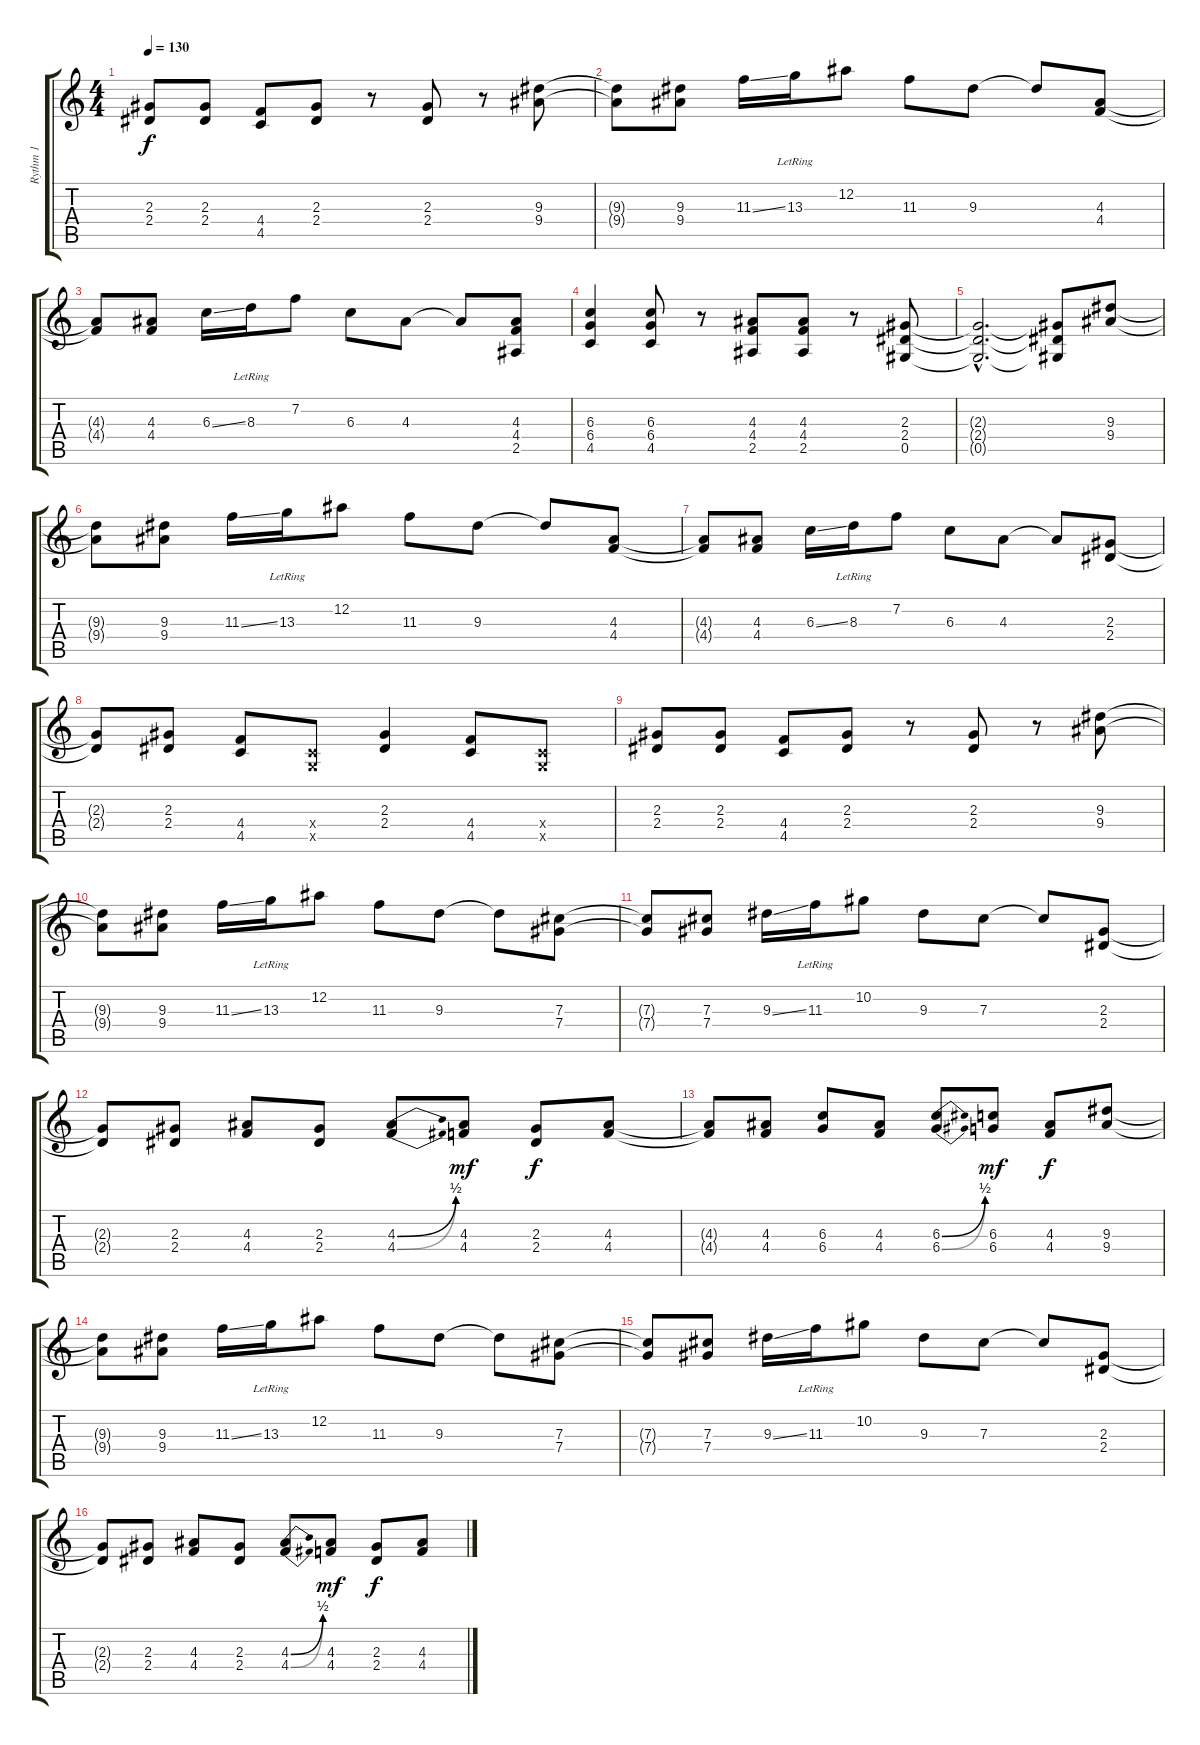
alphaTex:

\track ("Rythm 1" "Rythm 1") {instrument overdrivenguitar}
\staff {score tabs}
\tuning (Eb4 Bb3 Gb3 Db3 Ab2 Eb2) {hide}
\ts (4 4)
\tempo 130
\clef g2
\ks c
(2.3 2.4).8{dy f} (2.3 2.4).8 (4.4 4.5).8 (2.3 2.4).8 r.8 (2.3 2.4).8 r.8 (9.3 9.4).8 |
(9.3{t} 9.4{t}).8 (9.3 9.4).8 11.3{ss}.16 13.3{lr}.16 12.2.8 11.3.8 9.3.8 9.3{t}.8 (4.3 4.4).8 |
(4.3{t} 4.4{t}).8 (4.3 4.4).8 6.3{ss}.16 8.3{lr}.16 7.2.8 6.3.8 4.3.8 4.3{t}.8 (4.3 4.4 2.5).8 |
(6.3 6.4 4.5).4 (6.3 6.4 4.5).8 r.8 (4.3 4.4 2.5).8 (4.3 4.4 2.5).8 r.8 (2.3 2.4 0.5).8 |
(2.3{hac t} 2.4{hac t} 0.5{hac t}).2{d} (2.3{t} 2.4{t} 0.5{t}).8 (9.3 9.4).8 |
(9.3{t} 9.4{t}).8 (9.3 9.4).8 11.3{ss}.16 13.3{lr}.16 12.2.8 11.3.8 9.3.8 9.3{t}.8 (4.3 4.4).8 |
(4.3{t} 4.4{t}).8 (4.3 4.4).8 6.3{ss}.16 8.3{lr}.16 7.2.8 6.3.8 4.3.8 4.3{t}.8 (2.3 2.4).8 |
(2.3{t} 2.4{t}).8 (2.3 2.4).8 (4.4 4.5).8 (-1.4{x} -1.5{x}).8 (2.3 2.4).4 (4.4 4.5).8 (-1.4{x} -1.5{x}).8 |
(2.3 2.4).8 (2.3 2.4).8 (4.4 4.5).8 (2.3 2.4).8 r.8 (2.3 2.4).8 r.8 (9.3 9.4).8 |
(9.3{t} 9.4{t}).8 (9.3 9.4).8 11.3{ss}.16 13.3{lr}.16 12.2.8 11.3.8 9.3.8 9.3{t}.8 (7.3 7.4).8 |
(7.3{t} 7.4{t}).8 (7.3 7.4).8 9.3{ss}.16 11.3{lr}.16 10.2.8 9.3.8 7.3.8 7.3{t}.8 (2.3 2.4).8 |
(2.3{t} 2.4{t}).8 (2.3 2.4).8 (4.3 4.4).8 (2.3 2.4).8 (4.3{be (bend 0 0 60 2)} 4.4{be (bend 0 0 60 2)}).8 (4.3 4.4).8{dy mf} (2.3 2.4).8{dy f} (4.3 4.4).8 |
(4.3{t} 4.4{t}).8 (4.3 4.4).8 (6.3 6.4).8 (4.3 4.4).8 (6.3{be (bend 0 0 60 2)} 6.4{be (bend 0 0 60 2)}).8 (6.3 6.4).8{dy mf} (4.3 4.4).8{dy f} (9.3 9.4).8 |
(9.3{t} 9.4{t}).8 (9.3 9.4).8 11.3{ss}.16 13.3{lr}.16 12.2.8 11.3.8 9.3.8 9.3{t}.8 (7.3 7.4).8 |
(7.3{t} 7.4{t}).8 (7.3 7.4).8 9.3{ss}.16 11.3{lr}.16 10.2.8 9.3.8 7.3.8 7.3{t}.8 (2.3 2.4).8 |
(2.3{t} 2.4{t}).8 (2.3 2.4).8 (4.3 4.4).8 (2.3 2.4).8 (4.3{be (bend 0 0 60 2)} 4.4{be (bend 0 0 60 2)}).8 (4.3 4.4).8{dy mf} (2.3 2.4).8{dy f} (4.3 4.4).8
